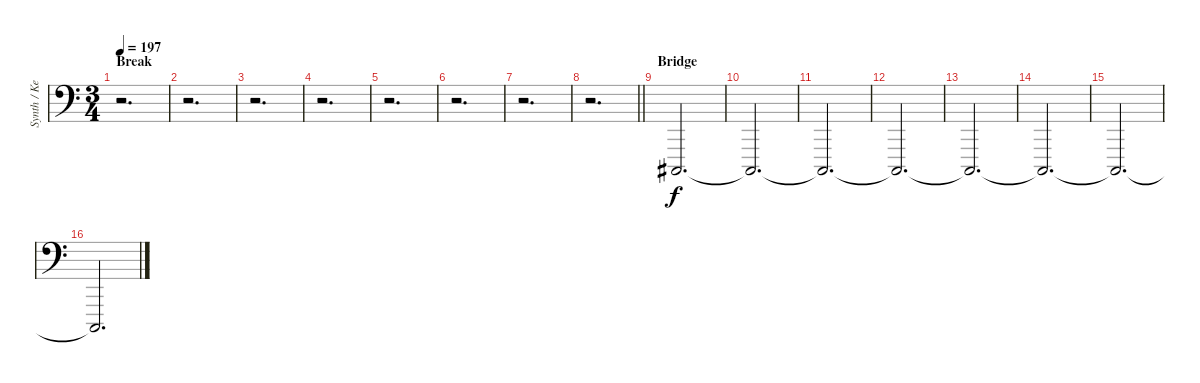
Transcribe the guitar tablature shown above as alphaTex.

\track ("Synth / Keyboard II" "Synth / Ke") {instrument lead1square}
\staff {score}
\tuning (Eb3 Bb2 Gb2 Db2 Ab1 Db1) {hide}
\ts (3 4)
\section ("" "Break")
\tempo 197
\clef f4
\ks c
r.2{d dy f} |
r.2{d} |
r.2{d} |
r.2{d} |
r.2{d} |
r.2{d} |
r.2{d} |
\barLineRight lightlight
r.2{d} |
\section ("" "Bridge")
0.6.2{d} |
0.6{t}.2{d} |
0.6{t}.2{d} |
0.6{t}.2{d} |
0.6{t}.2{d} |
0.6{t}.2{d} |
0.6{t}.2{d} |
0.6{t}.2{d}
